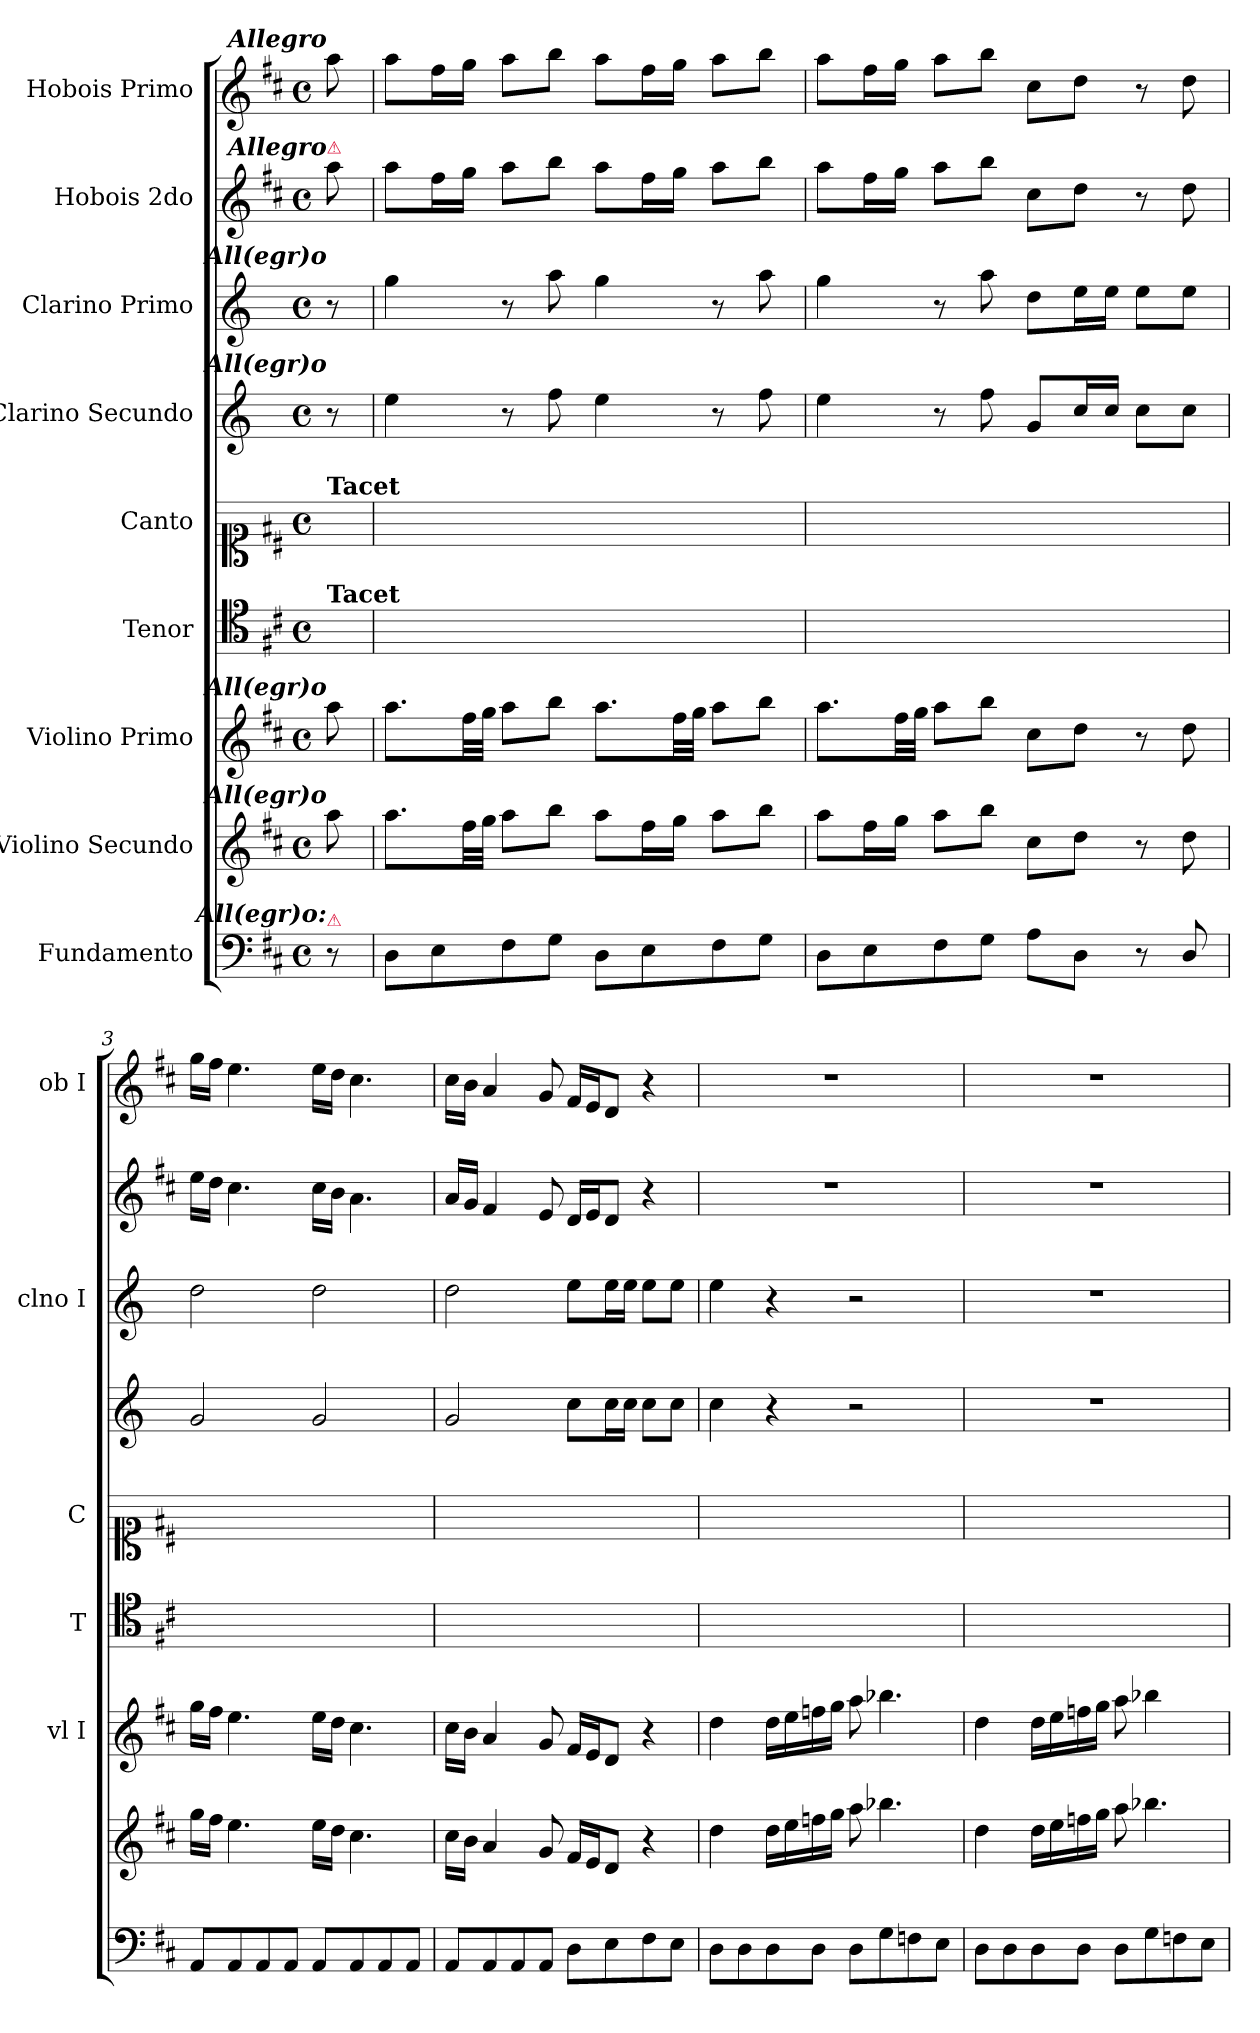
**kern	**kern	**kern	**kern	**kern	**kern	**kern	**kern	**kern
*part9	*part8	*part7	*part6	*part5	*part4	*part3	*part2	*part1
*staff9	*staff8	*staff7	*staff6	*staff5	*staff4	*staff3	*staff2	*staff1
*I"Fundamento	*I"Violino Secundo	*I"Violino Primo	*I"Tenor	*I"Canto	*I"Clarino Secundo	*I"Clarino Primo	*I"Hobois 2do	*I"Hobois Primo
*	*	*I'vl I	*I'T	*I'C	*	*I'clno I	*	*I'ob I
*clefF4	*clefG2	*clefG2	*clefC4	*clefC1	*clefG2	*clefG2	*clefG2	*clefG2
*	*	*	*	*	*ITrd-1c-2	*ITrd-1c-2	*	*
*k[f#c#]	*k[f#c#]	*k[f#c#]	*k[f#c#]	*k[f#c#]	*k[f#c#]	*k[f#c#]	*k[f#c#]	*k[f#c#]
*M4/4	*M4/4	*M4/4	*M4/4	*M4/4	*M4/4	*M4/4	*M4/4	*M4/4
*met(c)	*met(c)	*met(c)	*met(c)	*met(c)	*met(c)	*met(c)	*met(c)	*met(c)
=	=	=	=	=	=	=	=	=
!	!	!	!	!	!	!	!	!LO:TX:a:Bi:rj:t=Allegro
!	!	!	!	!	!	!	!LO:TX:a:color=crimson:t=⚠	!
!	!	!	!	!	!	!	!LO:TX:a:Bi:rj:t=Allegro	!
!	!	!	!	!	!	!LO:TX:a:Bi:rj:t=All(egr)o	!	!
!	!	!	!	!	!LO:TX:a:Bi:rj:t=All(egr)o	!	!	!
!	!	!	!	!LO:TX:a:B:t=Tacet	!	!	!	!
!	!	!	!LO:TX:a:B:t=Tacet	!	!	!	!	!
!	!	!LO:TX:a:Bi:rj:t=All(egr)o	!	!	!	!	!	!
!	!LO:TX:a:Bi:rj:t=All(egr)o	!	!	!	!	!	!	!
!LO:TX:a:color=crimson:t=⚠	!	!	!	!	!	!	!	!
!LO:TX:a:Bi:rj:t=All(egr)o&colon;	!	!	!	!	!	!	!	!
8r	8aa\	8aa\	8ryy	8ryy	8r	8r	8aa\	8aa\
=1	=1	=1	=1	=1	=1	=1	=1	=1
8D\L	8.aa\L	8.aa\L	1ryy	1ryy	4ff#\	4aa\	8aa\L	8aa\L
8E\	.	.	.	.	.	.	16ff#\L	16ff#\L
.	32ff#\LL	32ff#\LL	.	.	.	.	16gg\JJ	16gg\JJ
.	32gg\JJJ	32gg\JJJ	.	.	.	.	.	.
8F#\	8aa\L	8aa\L	.	.	8r	8r	8aa\L	8aa\L
8G\J	8bb\J	8bb\J	.	.	8gg\	8bb\	8bb\J	8bb\J
8D\L	8aa\L	8.aa\L	.	.	4ff#\	4aa\	8aa\L	8aa\L
8E\	16ff#\L	.	.	.	.	.	16ff#\L	16ff#\L
.	16gg\JJ	32ff#\LL	.	.	.	.	16gg\JJ	16gg\JJ
.	.	32gg\JJJ	.	.	.	.	.	.
8F#\	8aa\L	8aa\L	.	.	8r	8r	8aa\L	8aa\L
8G\J	8bb\J	8bb\J	.	.	8gg\	8bb\	8bb\J	8bb\J
=2	=2	=2	=2	=2	=2	=2	=2	=2
8D\L	8aa\L	8.aa\L	1ryy	1ryy	4ff#\	4aa\	8aa\L	8aa\L
8E\	16ff#\L	.	.	.	.	.	16ff#\L	16ff#\L
.	16gg\JJ	32ff#\LL	.	.	.	.	16gg\JJ	16gg\JJ
.	.	32gg\JJJ	.	.	.	.	.	.
8F#\	8aa\L	8aa\L	.	.	8r	8r	8aa\L	8aa\L
8G\J	8bb\J	8bb\J	.	.	8gg\	8bb\	8bb\J	8bb\J
8A\L	8cc#\L	8cc#\L	.	.	8a/L	8ee\L	8cc#\L	8cc#\L
8D\J	8dd\J	8dd\J	.	.	16dd/L	16ff#\L	8dd\J	8dd\J
.	.	.	.	.	16dd/JJ	16ff#\JJ	.	.
8r	8r	8r	.	.	8dd\L	8ff#\L	8r	8r
8D/	8dd\	8dd\	.	.	8dd\J	8ff#\J	8dd\	8dd\
=3	=3	=3	=3	=3	=3	=3	=3	=3
8AA/L	16gg\LL	16gg\LL	1ryy	1ryy	2a/	2ee\	16ee\LL	16gg\LL
.	16ff#\JJ	16ff#\JJ	.	.	.	.	16dd\JJ	16ff#\JJ
8AA/	4.ee\	4.ee\	.	.	.	.	4.cc#\	4.ee\
8AA/	.	.	.	.	.	.	.	.
8AA/J	.	.	.	.	.	.	.	.
8AA/L	16ee\LL	16ee\LL	.	.	2a/	2ee\	16cc#\LL	16ee\LL
.	16dd\JJ	16dd\JJ	.	.	.	.	16b\JJ	16dd\JJ
8AA/	4.cc#\	4.cc#\	.	.	.	.	4.a\	4.cc#\
8AA/	.	.	.	.	.	.	.	.
8AA/J	.	.	.	.	.	.	.	.
=4	=4	=4	=4	=4	=4	=4	=4	=4
8AA/L	16cc#\LL	16cc#\LL	1ryy	1ryy	2a/	2ee\	16a/LL	16cc#\LL
.	16b\JJ	16b\JJ	.	.	.	.	16g/JJ	16b\JJ
8AA/	4a/	4a/	.	.	.	.	4f#/	4a/
8AA/	.	.	.	.	.	.	.	.
8AA/J	8g/	8g/	.	.	.	.	8e/	8g/
8D\L	16f#/LL	16f#/LL	.	.	8dd\L	8ff#\L	16d/LL	16f#/LL
.	16e/J	16e/J	.	.	.	.	16e/J	16e/J
8E\	8d/J	8d/J	.	.	16dd\L	16ff#\L	8d/J	8d/J
.	.	.	.	.	16dd\JJ	16ff#\JJ	.	.
8F#\	4r	4r	.	.	8dd\L	8ff#\L	4r	4r
8E\J	.	.	.	.	8dd\J	8ff#\J	.	.
=5	=5	=5	=5	=5	=5	=5	=5	=5
8D\L	4dd\	4dd\	1ryy	1ryy	4dd\	4ff#\	1r	1r
8D\	.	.	.	.	.	.	.	.
8D\	16dd\LL	16dd\LL	.	.	4r	4r	.	.
.	16ee\	16ee\	.	.	.	.	.	.
8D\J	16ffn\	16ffn\	.	.	.	.	.	.
.	16gg\JJ	16gg\JJ	.	.	.	.	.	.
8D\L	8aa\	8aa\	.	.	2r	2r	.	.
8G\	4.bb-X\	4.bb-X\	.	.	.	.	.	.
8Fn\	.	.	.	.	.	.	.	.
8E\J	.	.	.	.	.	.	.	.
=6	=6	=6	=6	=6	=6	=6	=6	=6
8D\L	4dd\	4dd\	1ryy	1ryy	1r	1r	1r	1r
8D\	.	.	.	.	.	.	.	.
8D\	16dd\LL	16dd\LL	.	.	.	.	.	.
.	16ee\	16ee\	.	.	.	.	.	.
8D\J	16ffn\	16ffn\	.	.	.	.	.	.
.	16gg\JJ	16gg\JJ	.	.	.	.	.	.
8D\L	8aa\	8aa\	.	.	.	.	.	.
!	!	!LO:N:vis=4	!	!	!	!	!	!
8G\	4.bb-X\	4.bb-X\	.	.	.	.	.	.
8Fn\	.	.	.	.	.	.	.	.
8E\J	.	.	.	.	.	.	.	.
=	=	=	=	=	=	=	=	=
*-	*-	*-	*-	*-	*-	*-	*-	*-
